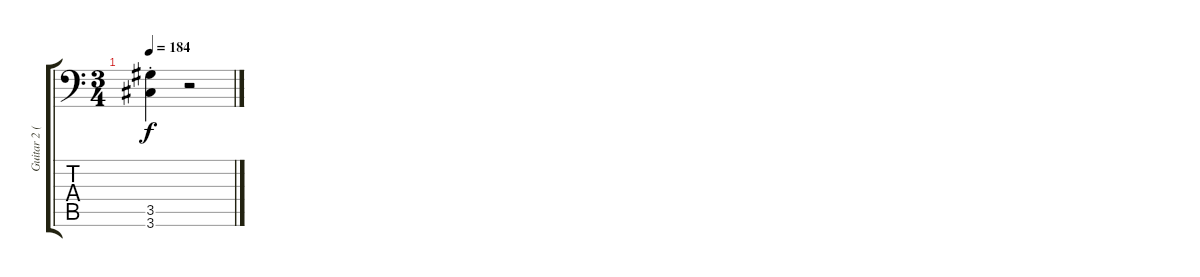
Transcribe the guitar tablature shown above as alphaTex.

\track ("Guitar 2 (Right Guitar)" "Guitar 2 (") {instrument distortionguitar}
\staff {score tabs}
\tuning (C4 G3 Eb3 Bb2 F2 Bb1) {hide}
\ts (3 4)
\tempo 184
\clef f4
\ks c
(3.5{st} 3.6).4{dy f} r.2
